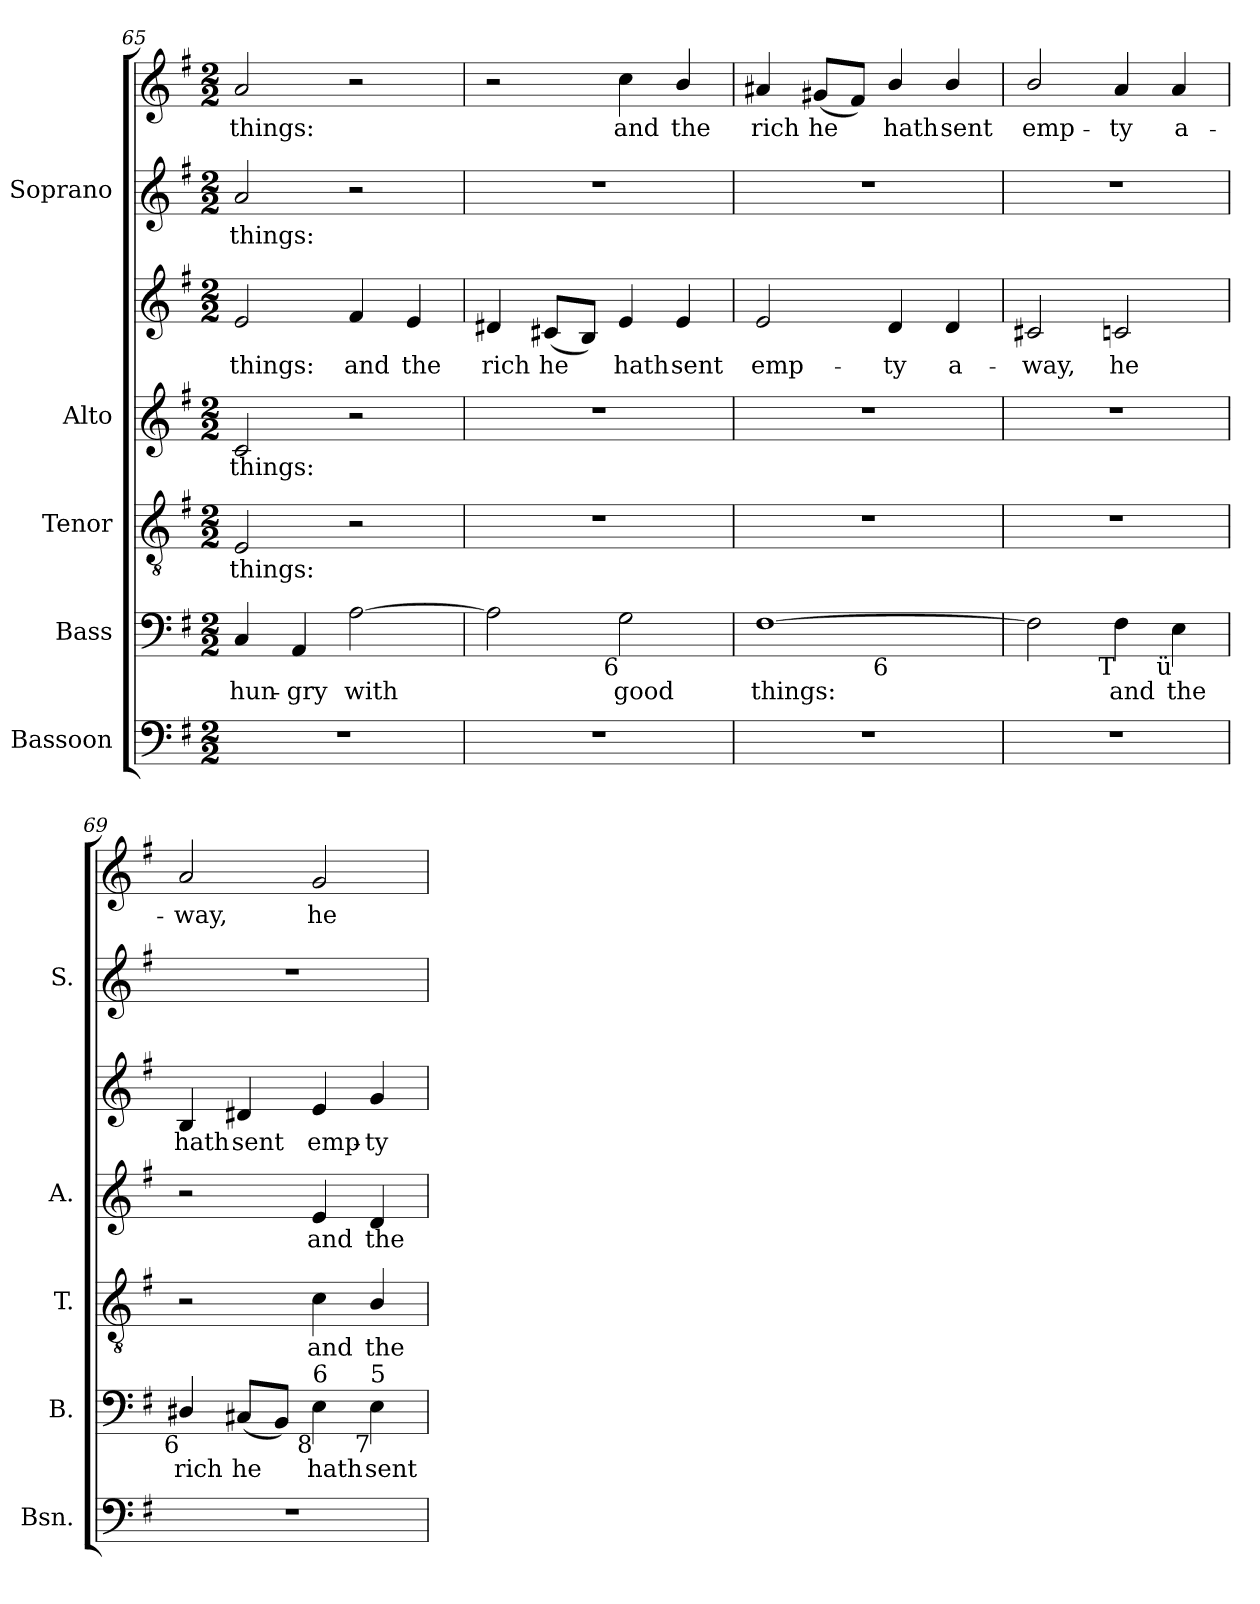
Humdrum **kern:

**kern	**kern	**text	**kern	**text	**kern	**text	**kern	**text	**kern	**text	**kern	**text
*part5	*part4	*part4	*part3	*part3	*part2	*part2	*part2	*part2	*part1	*part1	*part1	*part1
*staff7	*staff6	*staff6	*staff5	*staff5	*staff4	*staff4	*staff3	*staff3	*staff2	*staff2	*staff1	*staff1
*I"Bassoon	*I"Bass	*	*I"Tenor	*	*I"Alto	*	*	*	*I"Soprano	*	*	*
*I'Bsn.	*I'B.	*	*I'T.	*	*I'A.	*	*	*	*I'S.	*	*	*
*clefF4	*clefF4	*	*clefGv2	*	*clefG2	*	*clefG2	*	*clefG2	*	*clefG2	*
*	*	*	*ITrd7c12	*	*	*	*	*	*	*	*	*
*k[f#]	*k[f#]	*	*k[f#]	*	*k[f#]	*	*k[f#]	*	*k[f#]	*	*k[f#]	*
*e:	*e:	*	*e:	*	*e:	*	*e:	*	*e:	*	*e:	*
*M2/2	*M2/2	*	*M2/2	*	*M2/2	*	*M2/2	*	*M2/2	*	*M2/2	*
=65	=65	=65	=65	=65	=65	=65	=65	=65	=65	=65	=65	=65
!	!	!LO:LY:b:color=#000000	!	!	!	!	!	!	!	!	!	!
!	!	!	!	!LO:LY:b:color=#000000	!	!	!	!	!	!	!	!
!	!	!	!	!	!	!LO:LY:b:color=#000000	!	!	!	!	!	!
!	!	!	!	!	!	!	!	!LO:LY:b:color=#000000	!	!	!	!
!	!	!	!	!	!	!	!	!	!	!LO:LY:b:color=#000000	!	!
!	!	!	!	!	!	!	!	!	!	!	!	!LO:LY:b:color=#000000
1r	4Ci/	hun-	2EEi/	things:	2ci/	things:	2ei/	things:	2ai/	things:	2ai/	things:
!	!	!LO:LY:b:color=#000000	!	!	!	!	!	!	!	!	!	!
.	4AAi/	-gry	.	.	.	.	.	.	.	.	.	.
!	!	!LO:LY:b:color=#000000	!	!	!	!	!	!	!	!	!	!
!	!	!	!	!	!	!	!	!LO:LY:b:color=#000000	!	!	!	!
.	[2Ai\	with	2r	.	2r	.	4f#i/	and	2r	.	2r	.
!	!	!	!	!	!	!	!	!LO:LY:b:color=#000000	!	!	!	!
.	.	.	.	.	.	.	4ei/	the	.	.	.	.
=66	=66	=66	=66	=66	=66	=66	=66	=66	=66	=66	=66	=66
!	!	!	!	!	!	!	!	!LO:LY:b:color=#000000	!	!	!	!
1r	2Ai\]	.	1r	.	1r	.	4d#Xi/	rich	1r	.	2r	.
!	!	!	!	!	!	!	!	!LO:LY:b:color=#000000	!	!	!	!
.	.	.	.	.	.	.	(8c#Xi/L	he	.	.	.	.
.	.	.	.	.	.	.	8Bi/J)	.	.	.	.	.
!	!	!LO:LY:b:color=#000000	!	!	!	!	!	!	!	!	!	!
!	!	!	!	!	!	!	!	!LO:LY:b:color=#000000	!	!	!	!
!	!LO:TX:b:rj:t=6	!	!	!	!	!	!	!	!	!	!	!
!	!	!	!	!	!	!	!	!	!	!	!	!LO:LY:b:color=#000000
.	2Gi\	good	.	.	.	.	4ei/	hath	.	.	4cci\	and
!	!	!	!	!	!	!	!	!LO:LY:b:color=#000000	!	!	!	!
!	!	!	!	!	!	!	!	!	!	!	!	!LO:LY:b:color=#000000
.	.	.	.	.	.	.	4ei/	sent	.	.	4bi/	the
=67	=67	=67	=67	=67	=67	=67	=67	=67	=67	=67	=67	=67
!	!	!LO:LY:b:color=#000000	!	!	!	!	!	!	!	!	!	!
!	!	!	!	!	!	!	!	!LO:LY:b:color=#000000	!	!	!	!
!	!LO:TX:b:rj:t=7	!	!	!	!	!	!	!	!	!	!	!
!	!LO:TX:t=G	!	!	!	!	!	!	!	!	!	!	!
!	!	!	!	!	!	!	!	!	!	!	!	!LO:LY:b:color=#000000
*	*^	*	*	*	*	*	*	*	*	*	*	*
1r	[1F#i	2ryy	things:	1r	.	1r	.	2ei/	emp-	1r	.	4a#Xi/	rich
!	!	!	!	!	!	!	!	!	!	!	!	!	!LO:LY:b:color=#000000
.	.	.	.	.	.	.	.	.	.	.	.	(8g#Xi/L	he
.	.	.	.	.	.	.	.	.	.	.	.	8f#i/J)	.
!	!	!	!	!	!	!	!	!	!LO:LY:b:color=#000000	!	!	!	!
!	!	!LO:TX:b:rj:t=6	!	!	!	!	!	!	!	!	!	!	!
!	!	!	!	!	!	!	!	!	!	!	!	!	!LO:LY:b:color=#000000
.	.	2ryy	.	.	.	.	.	4di/	-ty	.	.	4bi/	hath
!	!	!	!	!	!	!	!	!	!LO:LY:b:color=#000000	!	!	!	!
!	!	!	!	!	!	!	!	!	!	!	!	!	!LO:LY:b:color=#000000
.	.	.	.	.	.	.	.	4di/	a-	.	.	4bi/	sent
*	*v	*v	*	*	*	*	*	*	*	*	*	*	*
=68	=68	=68	=68	=68	=68	=68	=68	=68	=68	=68	=68	=68
*	*^	*	*	*	*	*	*	*	*	*	*	*
!	!	!	!	!	!	!	!	!	!LO:LY:b:color=#000000	!	!	!	!
*	*v	*v	*	*	*	*	*	*	*	*	*	*	*
*	*^	*	*	*	*	*	*	*	*	*	*	*
!	!LO:TX:b:rj:t=G	!	!	!	!	!	!	!	!	!	!	!	!
!	!	!	!	!	!	!	!	!	!	!	!	!	!LO:LY:b:color=#000000
*	*v	*v	*	*	*	*	*	*	*	*	*	*	*
1r	2F#i\]	.	1r	.	1r	.	2c#Xi/	-way,	1r	.	2bi/	emp-
!	!	!LO:LY:b:color=#000000	!	!	!	!	!	!	!	!	!	!
!	!	!	!	!	!	!	!	!LO:LY:b:color=#000000	!	!	!	!
!	!LO:TX:b:rj:t=T	!	!	!	!	!	!	!	!	!	!	!
!	!	!	!	!	!	!	!	!	!	!	!	!LO:LY:b:color=#000000
.	4F#i\	and	.	.	.	.	2cni/	he	.	.	4ai/	-ty
!	!	!LO:LY:b:color=#000000	!	!	!	!	!	!	!	!	!	!
!	!LO:TX:b:rj:t=ü	!	!	!	!	!	!	!	!	!	!	!
!	!	!	!	!	!	!	!	!	!	!	!	!LO:LY:b:color=#000000
.	4Ei\	the	.	.	.	.	.	.	.	.	4ai/	a-
=69	=69	=69	=69	=69	=69	=69	=69	=69	=69	=69	=69	=69
!	!	!LO:LY:b:color=#000000	!	!	!	!	!	!	!	!	!	!
!	!	!	!	!	!	!	!	!LO:LY:b:color=#000000	!	!	!	!
!	!LO:TX:b:rj:t=6	!	!	!	!	!	!	!	!	!	!	!
!	!	!	!	!	!	!	!	!	!	!	!	!LO:LY:b:color=#000000
1r	4D#Xi/	rich	2r	.	2r	.	4Bi/	hath	1r	.	2ai/	-way,
!	!	!LO:LY:b:color=#000000	!	!	!	!	!	!	!	!	!	!
!	!	!	!	!	!	!	!	!LO:LY:b:color=#000000	!	!	!	!
.	(8C#Xi/L	he	.	.	.	.	4d#Xi/	sent	.	.	.	.
.	8BBi/J)	.	.	.	.	.	.	.	.	.	.	.
!	!	!LO:LY:b:color=#000000	!	!	!	!	!	!	!	!	!	!
!	!	!	!	!LO:LY:b:color=#000000	!	!	!	!	!	!	!	!
!	!	!	!	!	!	!LO:LY:b:color=#000000	!	!	!	!	!	!
!	!	!	!	!	!	!	!	!LO:LY:b:color=#000000	!	!	!	!
!	!LO:TX:b:rj:t=8	!	!	!	!	!	!	!	!	!	!	!
!	!LO:TX:t=6	!	!	!	!	!	!	!	!	!	!	!
!	!	!	!	!	!	!	!	!	!	!	!	!LO:LY:b:color=#000000
.	4Ei\	hath	4Ci\	and	4ei/	and	4ei/	emp-	.	.	2gi/	he
!	!	!LO:LY:b:color=#000000	!	!	!	!	!	!	!	!	!	!
!	!	!	!	!LO:LY:b:color=#000000	!	!	!	!	!	!	!	!
!	!	!	!	!	!	!LO:LY:b:color=#000000	!	!	!	!	!	!
!	!LO:TX:b:rj:t=7	!	!	!	!	!	!	!	!	!	!	!
!	!LO:TX:t=5	!	!	!	!	!	!	!	!	!	!	!
!	!	!	!	!	!	!	!	!LO:LY:b:color=#000000	!	!	!	!
.	4Ei\	sent	4BBi/	the	4di/	the	4gi/	-ty	.	.	.	.
=	=	=	=	=	=	=	=	=	=	=	=	=
*-	*-	*-	*-	*-	*-	*-	*-	*-	*-	*-	*-	*-
